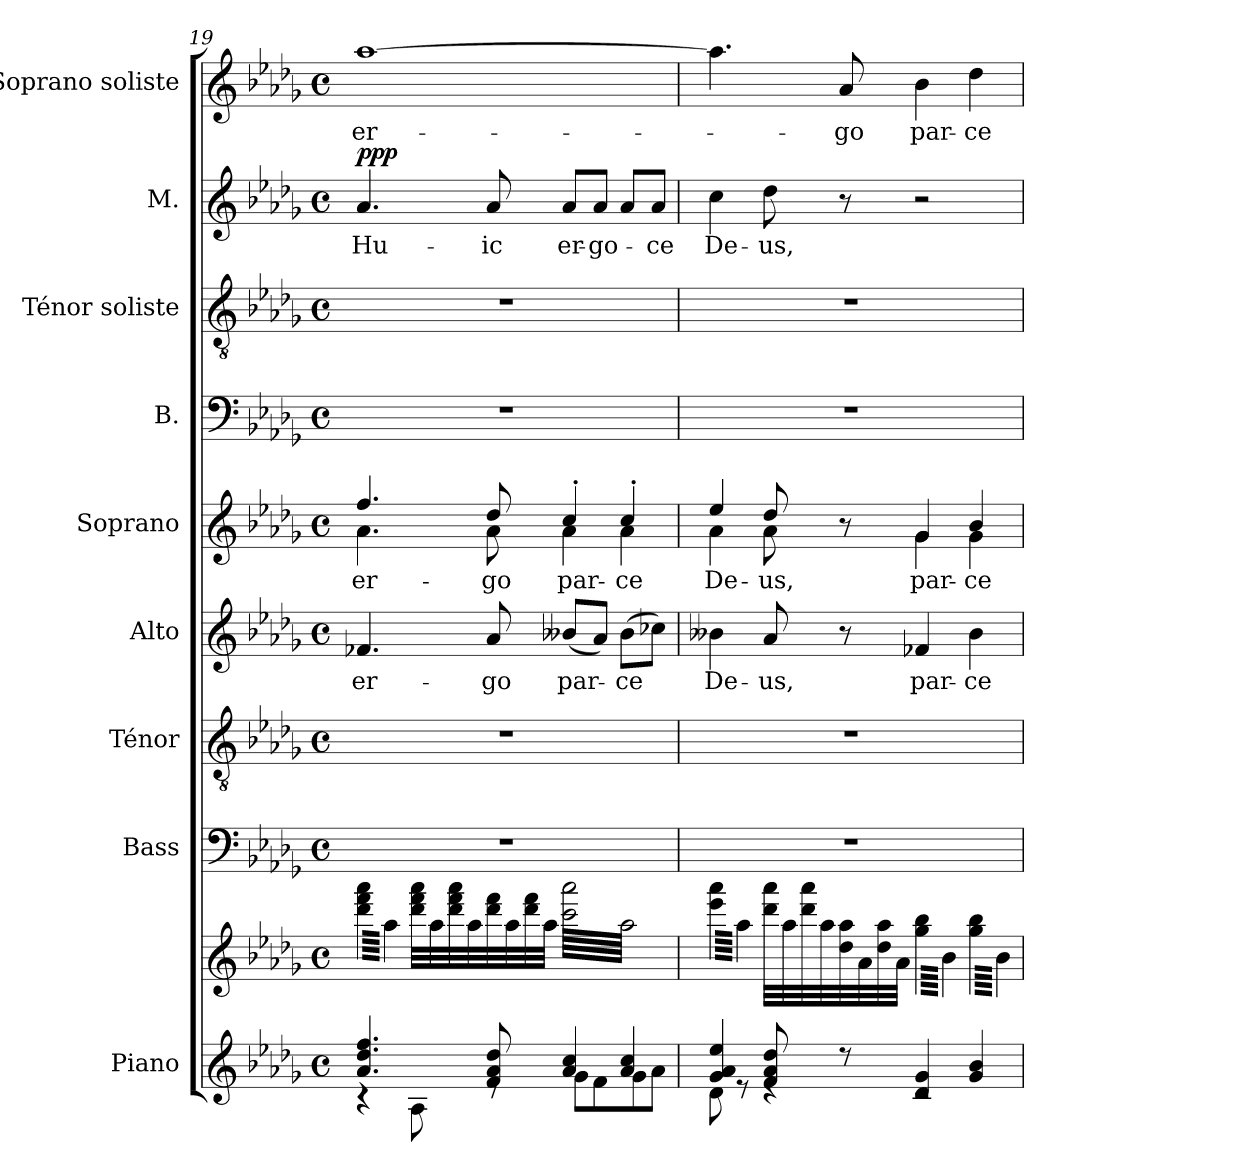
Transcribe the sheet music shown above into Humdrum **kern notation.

**kern	**kern	**kern	**kern	**kern	**text	**kern	**text	**kern	**kern	**kern	**text	**dynam	**kern	**text
*part9	*part9	*part8	*part7	*part6	*part6	*part5	*part5	*part4	*part3	*part2	*part2	*part2	*part1	*part1
*staff10	*staff9	*staff8	*staff7	*staff6	*staff6	*staff5	*staff5	*staff4	*staff3	*staff2	*staff2	*staff2	*staff1	*staff1
*I"Piano	*	*I"Bass	*I"Ténor	*I"Alto	*	*I"Soprano	*	*I"B.	*I"Ténor soliste	*I"M.	*	*	*I"Soprano soliste	*
*I'Pno	*	*I'B.	*I'T.	*I'A.	*	*I'S.	*	*I'B	*I'T.	*I'M.	*	*	*I'S.	*
*clefG2	*clefG2	*clefF4	*clefGv2	*clefG2	*	*clefG2	*	*clefF4	*clefGv2	*clefG2	*	*	*clefG2	*
*	*	*	*	*ITrd2c3	*	*	*	*	*	*	*	*	*	*
*k[b-e-a-d-g-]	*k[b-e-a-d-g-]	*k[b-e-a-d-g-]	*k[b-e-a-d-g-]	*k[b-e-]	*	*k[b-e-a-d-g-]	*	*k[b-e-a-d-g-]	*k[b-e-a-d-g-]	*k[b-e-a-d-g-]	*	*	*k[b-e-a-d-g-]	*
*M4/4	*M4/4	*M4/4	*M4/4	*M4/4	*	*M4/4	*	*M4/4	*M4/4	*M4/4	*	*	*M4/4	*
*met(c)	*met(c)	*met(c)	*met(c)	*met(c)	*	*met(c)	*	*met(c)	*met(c)	*met(c)	*	*	*met(c)	*
=19	=19	=19	=19	=19	=19	=19	=19	=19	=19	=19	=19	=19	=19	=19
*^	*	*	*	*	*	*^	*	*	*	*	*	*	*	*
!	!	!	!	!	!	!	!	!	!	!	!	!	!	!LO:DY:a	!	!
*	*	*tremolo	*	*	*	*	*	*	*	*	*	*	*	*	*	*
4.a-/ 4.dd-/ 4.ff/	4rc	(64ddd-\ 64fff\ 64aaa-\LLLL	1r	1r	4.d-Xi/	er-	4.ff/	4.a-\	er-	1r	1r	4.a-/	Hu-	ppp	[1aa-	er-
.	.	64aa-\)	.	.	.	.	.	.	.	.	.	.	.	.	.	.
.	.	64ddd-\ 64fff\ 64aaa-\	.	.	.	.	.	.	.	.	.	.	.	.	.	.
.	.	64aa-\)	.	.	.	.	.	.	.	.	.	.	.	.	.	.
.	.	64ddd-\ 64fff\ 64aaa-\	.	.	.	.	.	.	.	.	.	.	.	.	.	.
.	.	64aa-\)	.	.	.	.	.	.	.	.	.	.	.	.	.	.
.	.	64ddd-\ 64fff\ 64aaa-\	.	.	.	.	.	.	.	.	.	.	.	.	.	.
.	.	64aa-\)	.	.	.	.	.	.	.	.	.	.	.	.	.	.
.	.	64ddd-\ 64fff\ 64aaa-\	.	.	.	.	.	.	.	.	.	.	.	.	.	.
.	.	64aa-\)	.	.	.	.	.	.	.	.	.	.	.	.	.	.
.	.	64ddd-\ 64fff\ 64aaa-\	.	.	.	.	.	.	.	.	.	.	.	.	.	.
.	.	64aa-\)	.	.	.	.	.	.	.	.	.	.	.	.	.	.
.	.	64ddd-\ 64fff\ 64aaa-\	.	.	.	.	.	.	.	.	.	.	.	.	.	.
.	.	64aa-\)	.	.	.	.	.	.	.	.	.	.	.	.	.	.
.	.	64ddd-\ 64fff\ 64aaa-\	.	.	.	.	.	.	.	.	.	.	.	.	.	.
.	.	64aa-\)JJJJ	.	.	.	.	.	.	.	.	.	.	.	.	.	.
*	*	*Xtremolo	*	*	*	*	*	*	*	*	*	*	*	*	*	*
.	8A-\	32ddd-\ 32fff\ 32aaa-\LLL	.	.	.	.	.	.	.	.	.	.	.	.	.	.
.	.	.	.	.	.	.	.	.	.	.	.	.	.	.	.	.
.	.	32aa-\	.	.	.	.	.	.	.	.	.	.	.	.	.	.
.	.	.	.	.	.	.	.	.	.	.	.	.	.	.	.	.
.	.	32ddd-\ 32fff\ 32aaa-\	.	.	.	.	.	.	.	.	.	.	.	.	.	.
.	.	.	.	.	.	.	.	.	.	.	.	.	.	.	.	.
.	.	32aa-\	.	.	.	.	.	.	.	.	.	.	.	.	.	.
.	.	.	.	.	.	.	.	.	.	.	.	.	.	.	.	.
8f/ 8a-/ 8dd-/	8re	32ddd-\ 32fff\	.	.	8fi/	-go	8dd-/	8a-\	-go	.	.	8a-/	-ic	.	.	.
.	.	32aa-\	.	.	.	.	.	.	.	.	.	.	.	.	.	.
.	.	32ddd-\ 32fff\	.	.	.	.	.	.	.	.	.	.	.	.	.	.
.	.	32aa-\JJJ	.	.	.	.	.	.	.	.	.	.	.	.	.	.
*	*	*tremolo	*	*	*	*	*	*	*	*	*	*	*	*	*	*
4a-/ 4cc/	8g-\L	(64ccc\ 64aaa-\LLLL	.	.	(8g-Xi/L	par-	4cc'/	4a-\	par-	.	.	8a-/L	er-	.	.	.
.	.	64aa-\)	.	.	.	.	.	.	.	.	.	.	.	.	.	.
.	.	64ccc\ 64aaa-\	.	.	.	.	.	.	.	.	.	.	.	.	.	.
.	.	64aa-\)	.	.	.	.	.	.	.	.	.	.	.	.	.	.
.	.	64ccc\ 64aaa-\	.	.	.	.	.	.	.	.	.	.	.	.	.	.
.	.	64aa-\)	.	.	.	.	.	.	.	.	.	.	.	.	.	.
.	.	64ccc\ 64aaa-\	.	.	.	.	.	.	.	.	.	.	.	.	.	.
.	.	64aa-\)	.	.	.	.	.	.	.	.	.	.	.	.	.	.
.	8f\	64ccc\ 64aaa-\	.	.	8fi/J)	.	.	.	.	.	.	8a-/J	-go-	.	.	.
.	.	64aa-\)	.	.	.	.	.	.	.	.	.	.	.	.	.	.
.	.	64ccc\ 64aaa-\	.	.	.	.	.	.	.	.	.	.	.	.	.	.
.	.	64aa-\)	.	.	.	.	.	.	.	.	.	.	.	.	.	.
.	.	64ccc\ 64aaa-\	.	.	.	.	.	.	.	.	.	.	.	.	.	.
.	.	64aa-\)	.	.	.	.	.	.	.	.	.	.	.	.	.	.
.	.	64ccc\ 64aaa-\	.	.	.	.	.	.	.	.	.	.	.	.	.	.
.	.	64aa-\)	.	.	.	.	.	.	.	.	.	.	.	.	.	.
4a-/ 4cc/	8g-\	64ccc\ 64aaa-\	.	.	(8g-i\L	-ce	4cc'/	4a-\	-ce	.	.	8a-/L	.	.	.	.
.	.	64aa-\)	.	.	.	.	.	.	.	.	.	.	.	.	.	.
.	.	64ccc\ 64aaa-\	.	.	.	.	.	.	.	.	.	.	.	.	.	.
.	.	64aa-\)	.	.	.	.	.	.	.	.	.	.	.	.	.	.
.	.	64ccc\ 64aaa-\	.	.	.	.	.	.	.	.	.	.	.	.	.	.
.	.	64aa-\)	.	.	.	.	.	.	.	.	.	.	.	.	.	.
.	.	64ccc\ 64aaa-\	.	.	.	.	.	.	.	.	.	.	.	.	.	.
.	.	64aa-\)	.	.	.	.	.	.	.	.	.	.	.	.	.	.
.	8a-\J	64ccc\ 64aaa-\	.	.	8a-Xi\J)	.	.	.	.	.	.	8a-/J	-ce	.	.	.
.	.	64aa-\)	.	.	.	.	.	.	.	.	.	.	.	.	.	.
.	.	64ccc\ 64aaa-\	.	.	.	.	.	.	.	.	.	.	.	.	.	.
.	.	64aa-\)	.	.	.	.	.	.	.	.	.	.	.	.	.	.
.	.	64ccc\ 64aaa-\	.	.	.	.	.	.	.	.	.	.	.	.	.	.
.	.	64aa-\)	.	.	.	.	.	.	.	.	.	.	.	.	.	.
.	.	64ccc\ 64aaa-\	.	.	.	.	.	.	.	.	.	.	.	.	.	.
.	.	64aa-\)JJJJ	.	.	.	.	.	.	.	.	.	.	.	.	.	.
=20	=20	=20	=20	=20	=20	=20	=20	=20	=20	=20	=20	=20	=20	=20	=20	=20
4g-/ 4a-/ 4ee-/	8d-\	(64eee-\ 64aaa-\LLLL	1r	1r	4g-Xi\	De-	4ee-/	4a-\	De-	1r	1r	4cc\	De-	.	4.aa-\]	.
.	.	64aa-\)	.	.	.	.	.	.	.	.	.	.	.	.	.	.
.	.	64eee-\ 64aaa-\	.	.	.	.	.	.	.	.	.	.	.	.	.	.
.	.	64aa-\)	.	.	.	.	.	.	.	.	.	.	.	.	.	.
.	.	64eee-\ 64aaa-\	.	.	.	.	.	.	.	.	.	.	.	.	.	.
.	.	64aa-\)	.	.	.	.	.	.	.	.	.	.	.	.	.	.
.	.	64eee-\ 64aaa-\	.	.	.	.	.	.	.	.	.	.	.	.	.	.
.	.	64aa-\)	.	.	.	.	.	.	.	.	.	.	.	.	.	.
.	8re	64eee-\ 64aaa-\	.	.	.	.	.	.	.	.	.	.	.	.	.	.
.	.	64aa-\)	.	.	.	.	.	.	.	.	.	.	.	.	.	.
.	.	64eee-\ 64aaa-\	.	.	.	.	.	.	.	.	.	.	.	.	.	.
.	.	64aa-\)	.	.	.	.	.	.	.	.	.	.	.	.	.	.
.	.	64eee-\ 64aaa-\	.	.	.	.	.	.	.	.	.	.	.	.	.	.
.	.	64aa-\)	.	.	.	.	.	.	.	.	.	.	.	.	.	.
.	.	64eee-\ 64aaa-\	.	.	.	.	.	.	.	.	.	.	.	.	.	.
.	.	64aa-\)JJJJ	.	.	.	.	.	.	.	.	.	.	.	.	.	.
*	*	*Xtremolo	*	*	*	*	*	*	*	*	*	*	*	*	*	*
8f/ 8a-/ 8dd-/	4re	32ddd-\ 32aaa-\LLL	.	.	8fi/	-us,	8dd-/	8a-\	-us,	.	.	8dd-\	-us,	.	.	.
.	.	.	.	.	.	.	.	.	.	.	.	.	.	.	.	.
.	.	32aa-\	.	.	.	.	.	.	.	.	.	.	.	.	.	.
.	.	.	.	.	.	.	.	.	.	.	.	.	.	.	.	.
.	.	32ddd-\ 32aaa-\	.	.	.	.	.	.	.	.	.	.	.	.	.	.
.	.	.	.	.	.	.	.	.	.	.	.	.	.	.	.	.
.	.	32aa-\	.	.	.	.	.	.	.	.	.	.	.	.	.	.
.	.	.	.	.	.	.	.	.	.	.	.	.	.	.	.	.
8r	.	32dd-\ 32aa-\	.	.	8r	.	8r	8ryy	.	.	.	8r	.	.	8a-/	-go
.	.	32a-\	.	.	.	.	.	.	.	.	.	.	.	.	.	.
.	.	32dd-\ 32aa-\	.	.	.	.	.	.	.	.	.	.	.	.	.	.
.	.	32a-\JJJ	.	.	.	.	.	.	.	.	.	.	.	.	.	.
*	*	*tremolo	*	*	*	*	*	*	*	*	*	*	*	*	*	*
4d-/ 4g-/	2rc	(64gg-\ 64bb-\LLLL	.	.	4d-Xi/	par-	4g-/	4g-\	par-	.	.	2r	.	.	4b-\	par-
.	.	64b-\)	.	.	.	.	.	.	.	.	.	.	.	.	.	.
.	.	64gg-\ 64bb-\	.	.	.	.	.	.	.	.	.	.	.	.	.	.
.	.	64b-\)	.	.	.	.	.	.	.	.	.	.	.	.	.	.
.	.	64gg-\ 64bb-\	.	.	.	.	.	.	.	.	.	.	.	.	.	.
.	.	64b-\)	.	.	.	.	.	.	.	.	.	.	.	.	.	.
.	.	64gg-\ 64bb-\	.	.	.	.	.	.	.	.	.	.	.	.	.	.
.	.	64b-\)	.	.	.	.	.	.	.	.	.	.	.	.	.	.
.	.	64gg-\ 64bb-\	.	.	.	.	.	.	.	.	.	.	.	.	.	.
.	.	64b-\)	.	.	.	.	.	.	.	.	.	.	.	.	.	.
.	.	64gg-\ 64bb-\	.	.	.	.	.	.	.	.	.	.	.	.	.	.
.	.	64b-\)	.	.	.	.	.	.	.	.	.	.	.	.	.	.
.	.	64gg-\ 64bb-\	.	.	.	.	.	.	.	.	.	.	.	.	.	.
.	.	64b-\)	.	.	.	.	.	.	.	.	.	.	.	.	.	.
.	.	64gg-\ 64bb-\	.	.	.	.	.	.	.	.	.	.	.	.	.	.
.	.	64b-\)JJJJ	.	.	.	.	.	.	.	.	.	.	.	.	.	.
4g-/ 4b-/	.	(64gg-\ 64bb-\LLLL	.	.	4g-i\	-ce	4b-/	4g-\	-ce	.	.	.	.	.	4dd-\	-ce
.	.	64b-\)	.	.	.	.	.	.	.	.	.	.	.	.	.	.
.	.	64gg-\ 64bb-\	.	.	.	.	.	.	.	.	.	.	.	.	.	.
.	.	64b-\)	.	.	.	.	.	.	.	.	.	.	.	.	.	.
.	.	64gg-\ 64bb-\	.	.	.	.	.	.	.	.	.	.	.	.	.	.
.	.	64b-\)	.	.	.	.	.	.	.	.	.	.	.	.	.	.
.	.	64gg-\ 64bb-\	.	.	.	.	.	.	.	.	.	.	.	.	.	.
.	.	64b-\)	.	.	.	.	.	.	.	.	.	.	.	.	.	.
.	.	64gg-\ 64bb-\	.	.	.	.	.	.	.	.	.	.	.	.	.	.
.	.	64b-\)	.	.	.	.	.	.	.	.	.	.	.	.	.	.
.	.	64gg-\ 64bb-\	.	.	.	.	.	.	.	.	.	.	.	.	.	.
.	.	64b-\)	.	.	.	.	.	.	.	.	.	.	.	.	.	.
.	.	64gg-\ 64bb-\	.	.	.	.	.	.	.	.	.	.	.	.	.	.
.	.	64b-\)	.	.	.	.	.	.	.	.	.	.	.	.	.	.
.	.	64gg-\ 64bb-\	.	.	.	.	.	.	.	.	.	.	.	.	.	.
.	.	64b-\)JJJJ	.	.	.	.	.	.	.	.	.	.	.	.	.	.
*	*	*Xtremolo	*	*	*	*	*	*	*	*	*	*	*	*	*	*
.	.	.	.	.	.	.	.	.	.	.	.	.	.	.	.	.
.	.	.	.	.	.	.	.	.	.	.	.	.	.	.	.	.
.	.	.	.	.	.	.	.	.	.	.	.	.	.	.	.	.
.	.	.	.	.	.	.	.	.	.	.	.	.	.	.	.	.
.	.	.	.	.	.	.	.	.	.	.	.	.	.	.	.	.
.	.	.	.	.	.	.	.	.	.	.	.	.	.	.	.	.
.	.	.	.	.	.	.	.	.	.	.	.	.	.	.	.	.
.	.	.	.	.	.	.	.	.	.	.	.	.	.	.	.	.
*v	*v	*	*	*	*	*	*v	*v	*	*	*	*	*	*	*	*
=	=	=	=	=	=	=	=	=	=	=	=	=	=	=
*-	*-	*-	*-	*-	*-	*-	*-	*-	*-	*-	*-	*-	*-	*-
